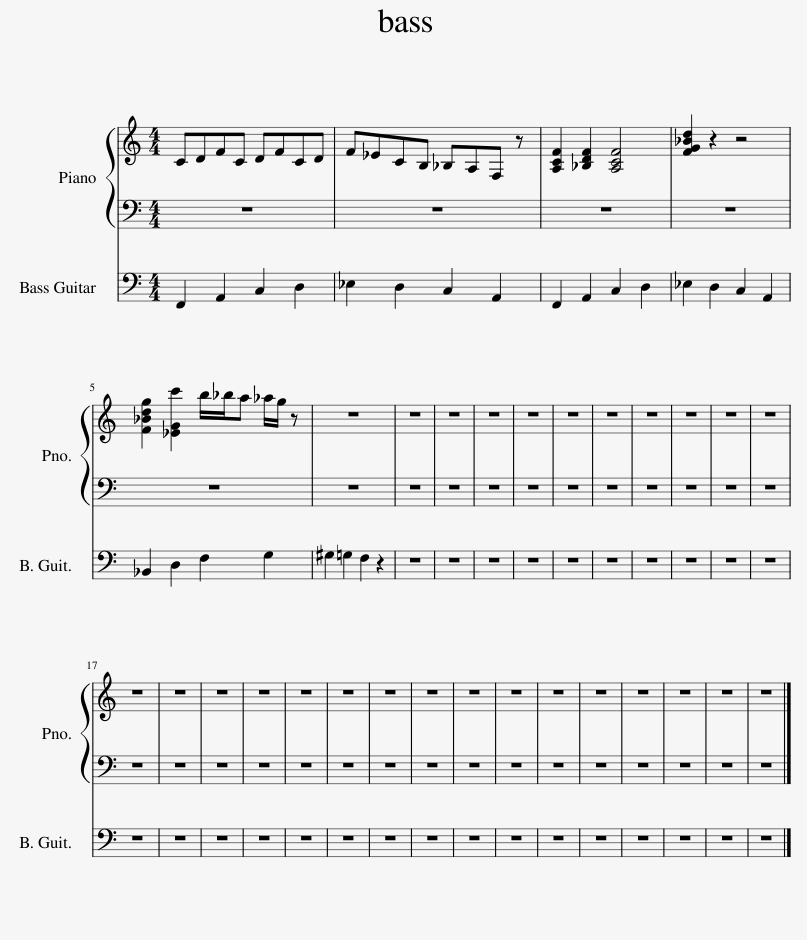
X:1
%%score 1 2
L:1/8
M:4/4
I:linebreak $
K:C
V:1 treble
V:2 bass transpose=-12
V:1
 CDFC DFCD | F_ECB, _B,A,F, z | [A,CF]2 [_B,DF]2 [A,CF]4 | [FG_Bd]2 z2 z4 |$ [F_Bdg]2 [_EGc']2 b/_b/a _a/g/ z | %5
 z8 | z8 | z8 | z8 | z8 | %10
 z8 | z8 | z8 | z8 | z8 | %15
 z8 |$ z8 | z8 | z8 | z8 | %20
 z8 | z8 | z8 | z8 | z8 | %25
 z8 | z8 | z8 | z8 | z8 | %30
 z8 | z8 |] %32
V:2
 F,,2 A,,2 C,2 D,2 | _E,2 D,2 C,2 A,,2 | F,,2 A,,2 C,2 D,2 | _E,2 D,2 C,2 A,,2 |$ _B,,2 D,2 F,2 G,2 | %5
 ^G,2 =G,2 F,2 z2 | z8 | z8 | z8 | z8 | %10
 z8 | z8 | z8 | z8 | z8 | %15
 z8 |$ z8 | z8 | z8 | z8 | %20
 z8 | z8 | z8 | z8 | z8 | %25
 z8 | z8 | z8 | z8 | z8 | %30
 z8 | z8 |] %32
